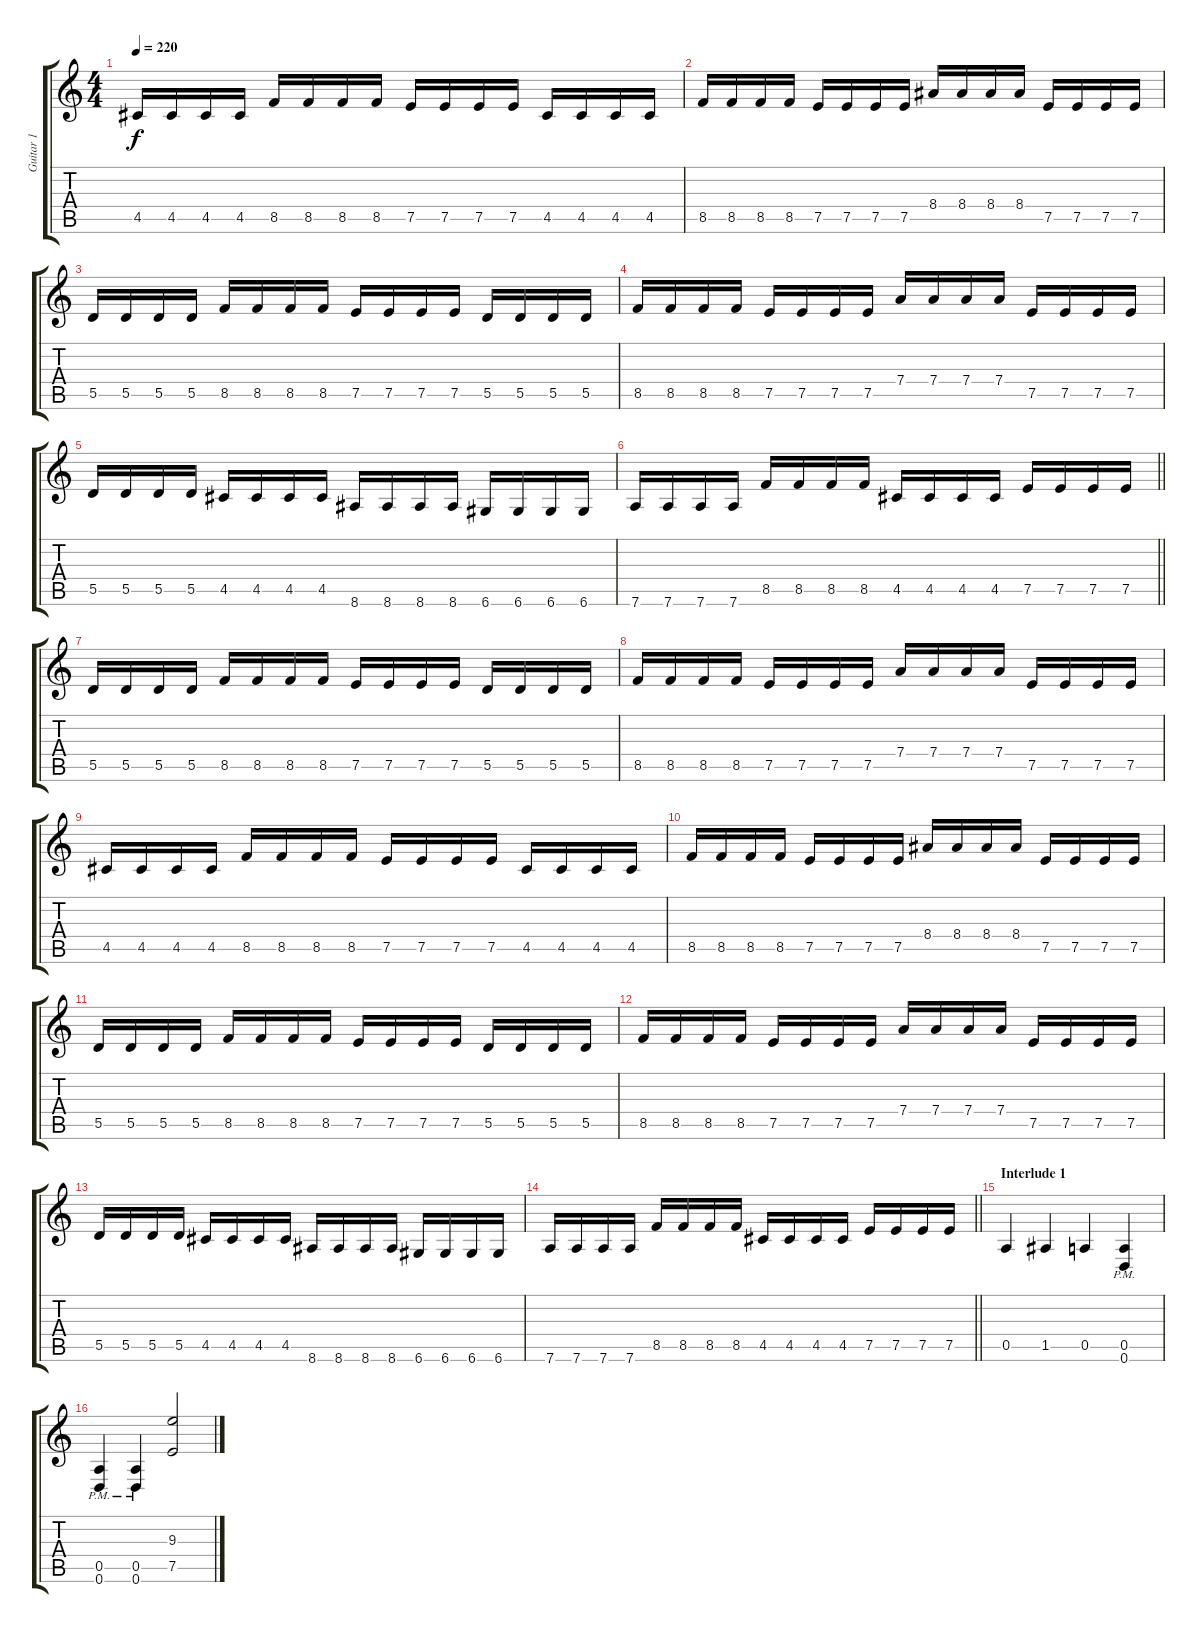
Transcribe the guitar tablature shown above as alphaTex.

\track ("Guitar 1" "Guitar 1") {instrument distortionguitar}
\staff {score tabs}
\tuning (E4 B3 G3 D3 A2 D2) {hide}
\ts (4 4)
\tempo 220
\clef g2
\ks c
4.5.16{dy f} 4.5.16 4.5.16 4.5.16 8.5.16 8.5.16 8.5.16 8.5.16 7.5.16 7.5.16 7.5.16 7.5.16 4.5.16 4.5.16 4.5.16 4.5.16 |
8.5.16 8.5.16 8.5.16 8.5.16 7.5.16 7.5.16 7.5.16 7.5.16 8.4.16 8.4.16 8.4.16 8.4.16 7.5.16 7.5.16 7.5.16 7.5.16 |
5.5.16 5.5.16 5.5.16 5.5.16 8.5.16 8.5.16 8.5.16 8.5.16 7.5.16 7.5.16 7.5.16 7.5.16 5.5.16 5.5.16 5.5.16 5.5.16 |
8.5.16 8.5.16 8.5.16 8.5.16 7.5.16 7.5.16 7.5.16 7.5.16 7.4.16 7.4.16 7.4.16 7.4.16 7.5.16 7.5.16 7.5.16 7.5.16 |
5.5.16 5.5.16 5.5.16 5.5.16 4.5.16 4.5.16 4.5.16 4.5.16 8.6.16 8.6.16 8.6.16 8.6.16 6.6.16 6.6.16 6.6.16 6.6.16 |
\barLineRight lightlight
7.6.16 7.6.16 7.6.16 7.6.16 8.5.16 8.5.16 8.5.16 8.5.16 4.5.16 4.5.16 4.5.16 4.5.16 7.5.16 7.5.16 7.5.16 7.5.16 |
5.5.16 5.5.16 5.5.16 5.5.16 8.5.16 8.5.16 8.5.16 8.5.16 7.5.16 7.5.16 7.5.16 7.5.16 5.5.16 5.5.16 5.5.16 5.5.16 |
8.5.16 8.5.16 8.5.16 8.5.16 7.5.16 7.5.16 7.5.16 7.5.16 7.4.16 7.4.16 7.4.16 7.4.16 7.5.16 7.5.16 7.5.16 7.5.16 |
4.5.16 4.5.16 4.5.16 4.5.16 8.5.16 8.5.16 8.5.16 8.5.16 7.5.16 7.5.16 7.5.16 7.5.16 4.5.16 4.5.16 4.5.16 4.5.16 |
8.5.16 8.5.16 8.5.16 8.5.16 7.5.16 7.5.16 7.5.16 7.5.16 8.4.16 8.4.16 8.4.16 8.4.16 7.5.16 7.5.16 7.5.16 7.5.16 |
5.5.16 5.5.16 5.5.16 5.5.16 8.5.16 8.5.16 8.5.16 8.5.16 7.5.16 7.5.16 7.5.16 7.5.16 5.5.16 5.5.16 5.5.16 5.5.16 |
8.5.16 8.5.16 8.5.16 8.5.16 7.5.16 7.5.16 7.5.16 7.5.16 7.4.16 7.4.16 7.4.16 7.4.16 7.5.16 7.5.16 7.5.16 7.5.16 |
5.5.16 5.5.16 5.5.16 5.5.16 4.5.16 4.5.16 4.5.16 4.5.16 8.6.16 8.6.16 8.6.16 8.6.16 6.6.16 6.6.16 6.6.16 6.6.16 |
\barLineRight lightlight
7.6.16 7.6.16 7.6.16 7.6.16 8.5.16 8.5.16 8.5.16 8.5.16 4.5.16 4.5.16 4.5.16 4.5.16 7.5.16 7.5.16 7.5.16 7.5.16 |
\section ("" "Interlude 1")
0.5.4 1.5.4 0.5.4 (0.5{pm} 0.6{pm}).4 |
(0.5{pm} 0.6{pm}).4 (0.5{pm} 0.6{pm}).4 (9.3 7.5).2
